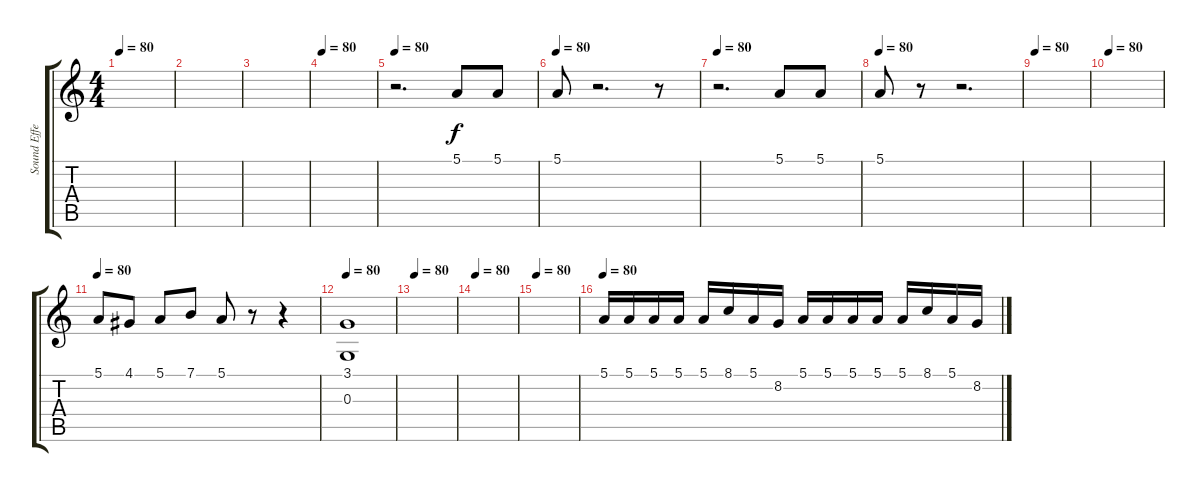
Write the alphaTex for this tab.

\track ("Sound Effects" "Sound Effe") {instrument steeldrums}
\staff {score tabs}
\tuning (E4 B3 G3 D3 A2 E2) {hide}
\ts (4 4)
\tempo 80
\clef g2
\ks aminor
|
|
|
\tempo 80
|
\tempo 80
r.2{d} 5.1.8{volume 14 instrument gunshot} 5.1.8 |
\tempo 80
5.1.8 r.2{d} r.8 |
\tempo 80
r.2{d} 5.1.8 5.1.8 |
\tempo 80
5.1.8 r.8 r.2{d} |
\tempo 80
|
\tempo 80
|
\tempo 80
5.1.8 4.1.8 5.1.8 7.1.8 5.1.8 r.8 r.4 |
\tempo 80
(3.1 0.3).1{volume 12 instrument seashore} |
\tempo 80
|
\tempo 80
|
\tempo 80
|
\tempo 80
5.1.16{volume 8 instrument steeldrums} 5.1.16 5.1.16 5.1.16 5.1.16 8.1.16 5.1.16 8.2.16 5.1.16 5.1.16 5.1.16 5.1.16 5.1.16 8.1.16 5.1.16 8.2.16
